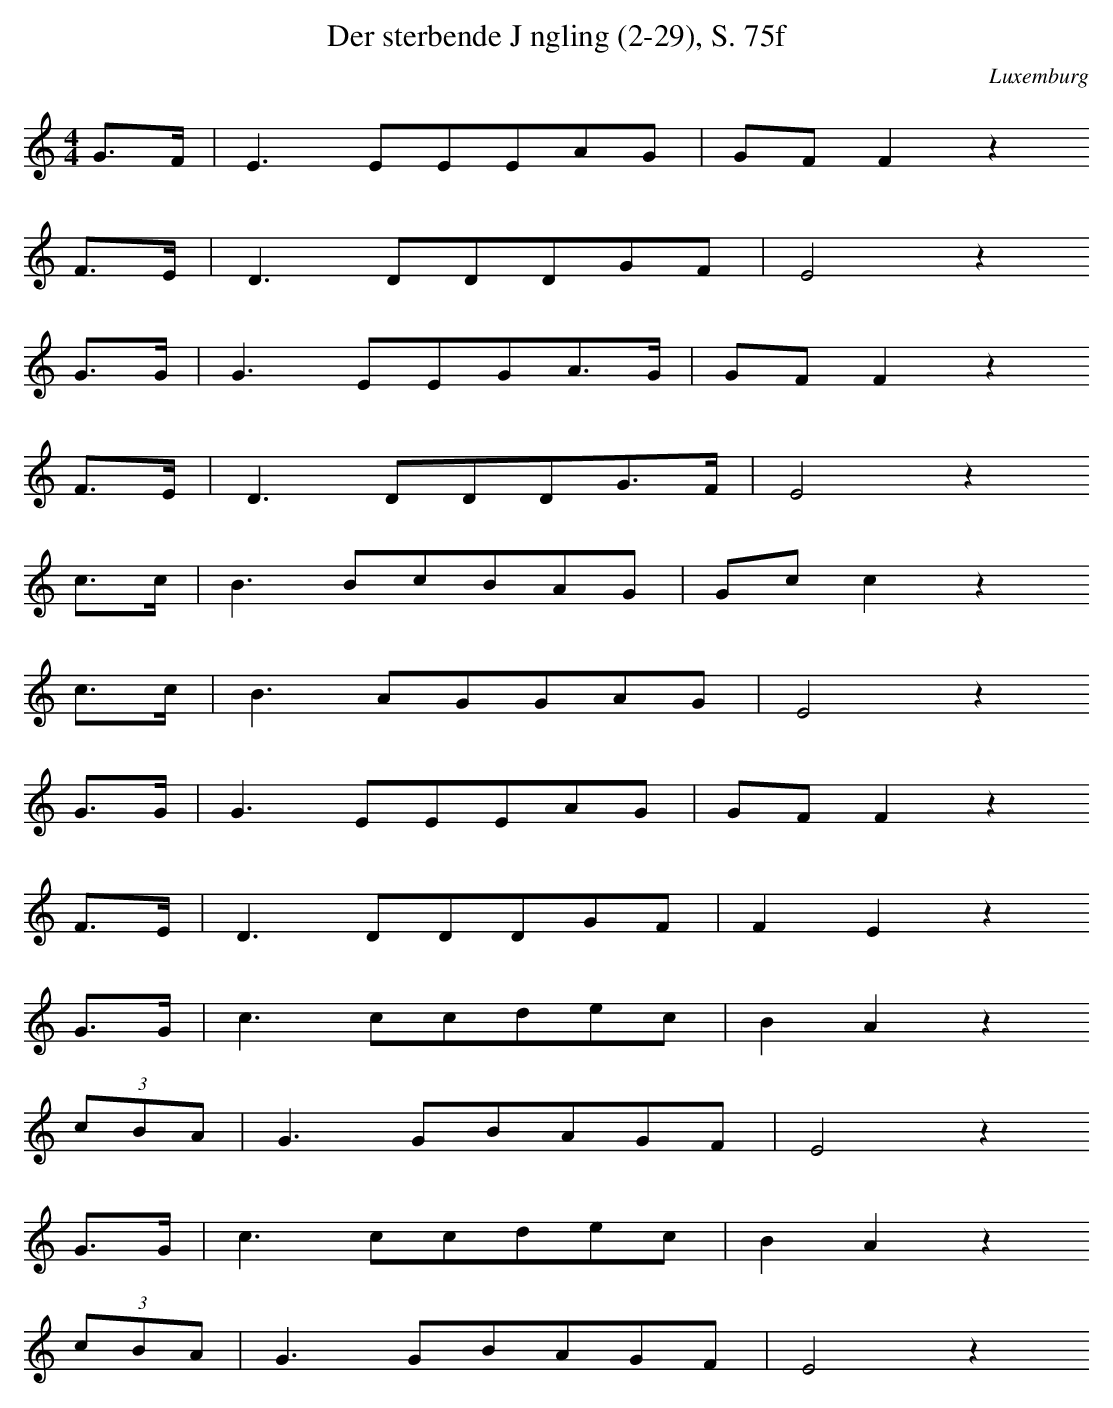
X:1
T: Der sterbende Jngling (2-29), S. 75f
O: Luxemburg
M: 4/4
L: 1/16
K: C
G3F | E6E2E2E2A2G2 | G2F2F4z4
F3E | D6D2D2D2G2F2 | E8z4
G3G | G6E2E2G2A3G | G2F2F4z4
F3E | D6D2D2D2G3F | E8z4
c3c | B6B2c2B2A2G2 | G2c2c4z4
c3c | B6A2G2G2A2G2 | E8z4
G3G | G6E2E2E2A2G2 | G2F2F4z4
F3E | D6D2D2D2G2F2 | F4E4z4
G3G | c6c2c2d2e2c2 | B4A4z4
(3c2B2A2 | G6G2B2A2G2F2 | E8z4
G3G | c6c2c2d2e2c2 | B4A4z4
(3c2B2A2 | G6G2B2A2G2F2 | E8z4
